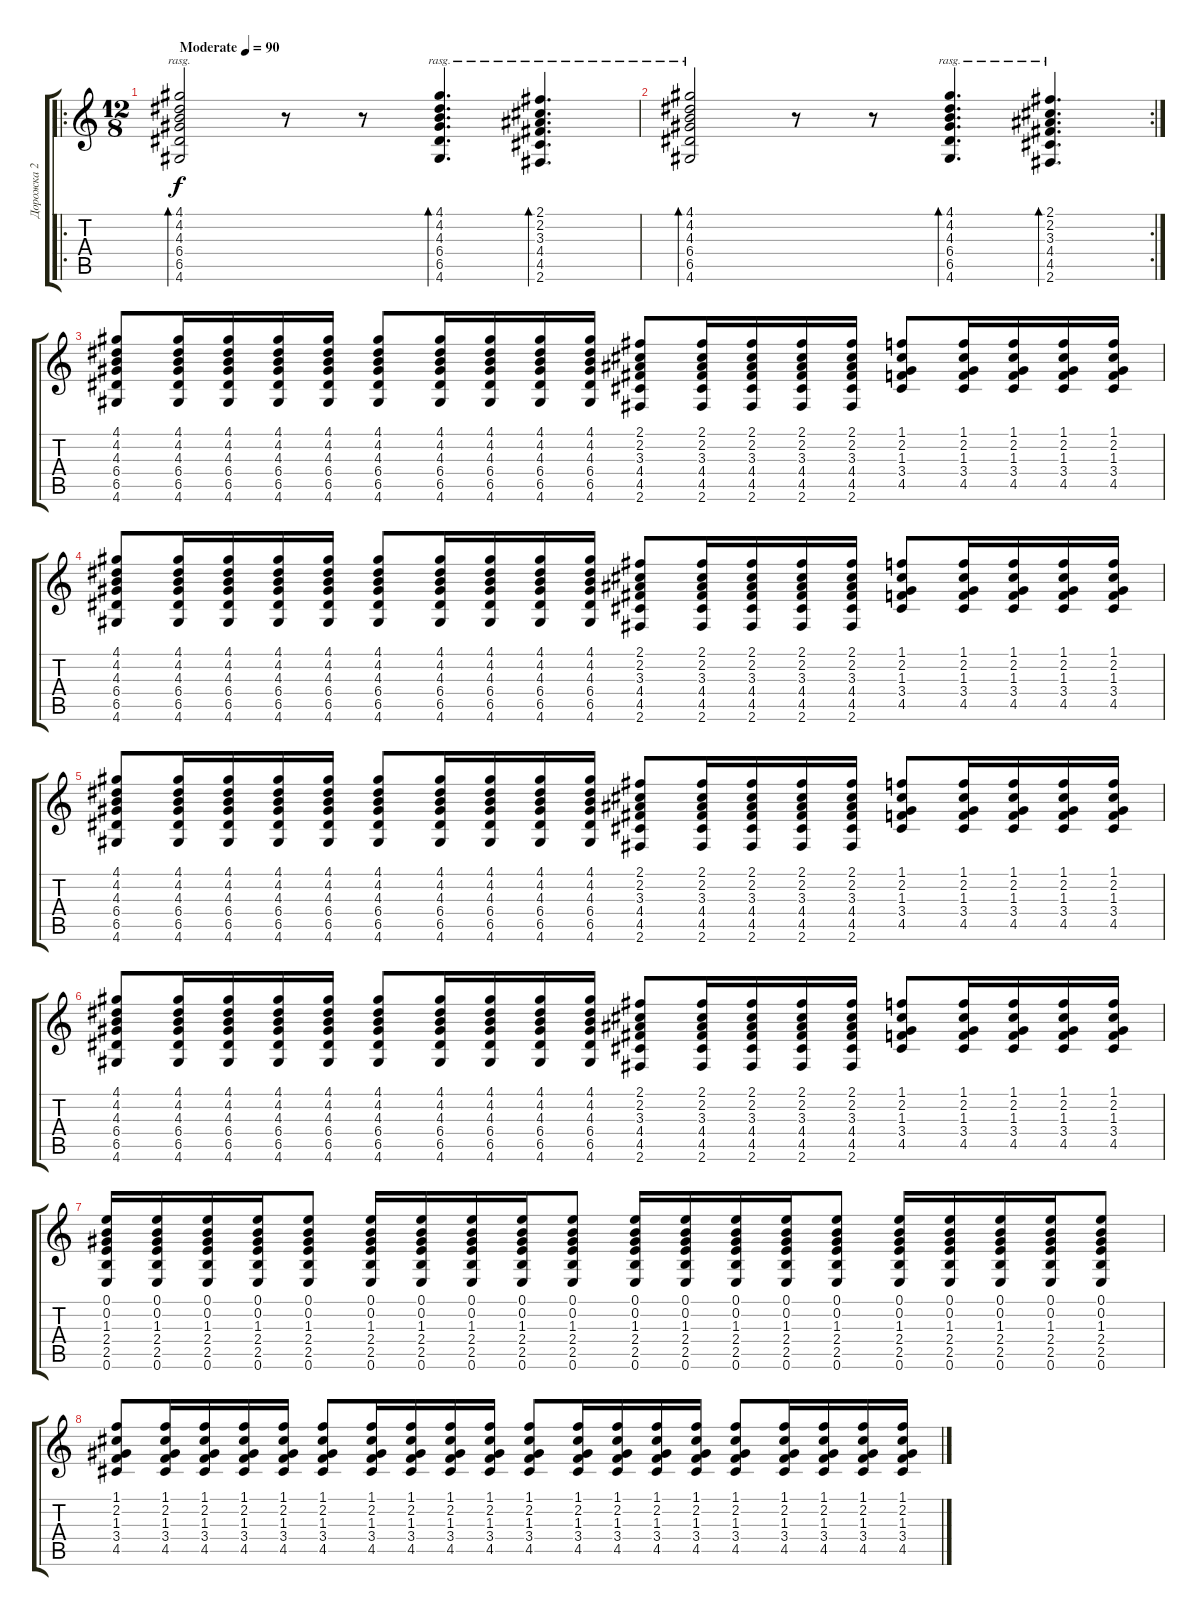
\track ("Дорожка 2" "Дорожка 2") {instrument acousticguitarsteel}
\staff {score tabs}
\tuning (E4 B3 G3 D3 A2 E2) {hide}
\ro
\ts (12 8)
\tempo (90 "Moderate")
\clef g2
\ks c
(4.1 4.2 4.3 6.4 6.5 4.6).2{bd 120 rasg ii dy f instrument acousticguitarsteel} r.8 r.8 (4.1 4.2 4.3 6.4 6.5 4.6).4{d bd 120 rasg ii} (2.1 2.2 3.3 4.4 4.5 2.6).4{d bd 240 rasg ii} |
\rc 2
(4.1 4.2 4.3 6.4 6.5 4.6).2{bd 120 rasg ii} r.8 r.8 (4.1 4.2 4.3 6.4 6.5 4.6).4{d bd 120 rasg ii} (2.1 2.2 3.3 4.4 4.5 2.6).4{d bd 240 rasg ii} |
(4.1 4.2 4.3 6.4 6.5 4.6).8 (4.1 4.2 4.3 6.4 6.5 4.6).16 (4.1 4.2 4.3 6.4 6.5 4.6).16 (4.1 4.2 4.3 6.4 6.5 4.6).16 (4.1 4.2 4.3 6.4 6.5 4.6).16 (4.1 4.2 4.3 6.4 6.5 4.6).8 (4.1 4.2 4.3 6.4 6.5 4.6).16 (4.1 4.2 4.3 6.4 6.5 4.6).16 (4.1 4.2 4.3 6.4 6.5 4.6).16 (4.1 4.2 4.3 6.4 6.5 4.6).16 (2.1 2.2 3.3 4.4 4.5 2.6).8 (2.1 2.2 3.3 4.4 4.5 2.6).16 (2.1 2.2 3.3 4.4 4.5 2.6).16 (2.1 2.2 3.3 4.4 4.5 2.6).16 (2.1 2.2 3.3 4.4 4.5 2.6).16 (1.1 2.2 1.3 3.4 4.5).8 (1.1 2.2 1.3 3.4 4.5).16 (1.1 2.2 1.3 3.4 4.5).16 (1.1 2.2 1.3 3.4 4.5).16 (1.1 2.2 1.3 3.4 4.5).16 |
(4.1 4.2 4.3 6.4 6.5 4.6).8 (4.1 4.2 4.3 6.4 6.5 4.6).16 (4.1 4.2 4.3 6.4 6.5 4.6).16 (4.1 4.2 4.3 6.4 6.5 4.6).16 (4.1 4.2 4.3 6.4 6.5 4.6).16 (4.1 4.2 4.3 6.4 6.5 4.6).8 (4.1 4.2 4.3 6.4 6.5 4.6).16 (4.1 4.2 4.3 6.4 6.5 4.6).16 (4.1 4.2 4.3 6.4 6.5 4.6).16 (4.1 4.2 4.3 6.4 6.5 4.6).16 (2.1 2.2 3.3 4.4 4.5 2.6).8 (2.1 2.2 3.3 4.4 4.5 2.6).16 (2.1 2.2 3.3 4.4 4.5 2.6).16 (2.1 2.2 3.3 4.4 4.5 2.6).16 (2.1 2.2 3.3 4.4 4.5 2.6).16 (1.1 2.2 1.3 3.4 4.5).8 (1.1 2.2 1.3 3.4 4.5).16 (1.1 2.2 1.3 3.4 4.5).16 (1.1 2.2 1.3 3.4 4.5).16 (1.1 2.2 1.3 3.4 4.5).16 |
(4.1 4.2 4.3 6.4 6.5 4.6).8 (4.1 4.2 4.3 6.4 6.5 4.6).16 (4.1 4.2 4.3 6.4 6.5 4.6).16 (4.1 4.2 4.3 6.4 6.5 4.6).16 (4.1 4.2 4.3 6.4 6.5 4.6).16 (4.1 4.2 4.3 6.4 6.5 4.6).8 (4.1 4.2 4.3 6.4 6.5 4.6).16 (4.1 4.2 4.3 6.4 6.5 4.6).16 (4.1 4.2 4.3 6.4 6.5 4.6).16 (4.1 4.2 4.3 6.4 6.5 4.6).16 (2.1 2.2 3.3 4.4 4.5 2.6).8 (2.1 2.2 3.3 4.4 4.5 2.6).16 (2.1 2.2 3.3 4.4 4.5 2.6).16 (2.1 2.2 3.3 4.4 4.5 2.6).16 (2.1 2.2 3.3 4.4 4.5 2.6).16 (1.1 2.2 1.3 3.4 4.5).8 (1.1 2.2 1.3 3.4 4.5).16 (1.1 2.2 1.3 3.4 4.5).16 (1.1 2.2 1.3 3.4 4.5).16 (1.1 2.2 1.3 3.4 4.5).16 |
(4.1 4.2 4.3 6.4 6.5 4.6).8 (4.1 4.2 4.3 6.4 6.5 4.6).16 (4.1 4.2 4.3 6.4 6.5 4.6).16 (4.1 4.2 4.3 6.4 6.5 4.6).16 (4.1 4.2 4.3 6.4 6.5 4.6).16 (4.1 4.2 4.3 6.4 6.5 4.6).8 (4.1 4.2 4.3 6.4 6.5 4.6).16 (4.1 4.2 4.3 6.4 6.5 4.6).16 (4.1 4.2 4.3 6.4 6.5 4.6).16 (4.1 4.2 4.3 6.4 6.5 4.6).16 (2.1 2.2 3.3 4.4 4.5 2.6).8 (2.1 2.2 3.3 4.4 4.5 2.6).16 (2.1 2.2 3.3 4.4 4.5 2.6).16 (2.1 2.2 3.3 4.4 4.5 2.6).16 (2.1 2.2 3.3 4.4 4.5 2.6).16 (1.1 2.2 1.3 3.4 4.5).8 (1.1 2.2 1.3 3.4 4.5).16 (1.1 2.2 1.3 3.4 4.5).16 (1.1 2.2 1.3 3.4 4.5).16 (1.1 2.2 1.3 3.4 4.5).16 |
(0.1 0.2 1.3 2.4 2.5 0.6).16 (0.1 0.2 1.3 2.4 2.5 0.6).16 (0.1 0.2 1.3 2.4 2.5 0.6).16 (0.1 0.2 1.3 2.4 2.5 0.6).16 (0.1 0.2 1.3 2.4 2.5 0.6).8 (0.1 0.2 1.3 2.4 2.5 0.6).16 (0.1 0.2 1.3 2.4 2.5 0.6).16 (0.1 0.2 1.3 2.4 2.5 0.6).16 (0.1 0.2 1.3 2.4 2.5 0.6).16 (0.1 0.2 1.3 2.4 2.5 0.6).8 (0.1 0.2 1.3 2.4 2.5 0.6).16 (0.1 0.2 1.3 2.4 2.5 0.6).16 (0.1 0.2 1.3 2.4 2.5 0.6).16 (0.1 0.2 1.3 2.4 2.5 0.6).16 (0.1 0.2 1.3 2.4 2.5 0.6).8 (0.1 0.2 1.3 2.4 2.5 0.6).16 (0.1 0.2 1.3 2.4 2.5 0.6).16 (0.1 0.2 1.3 2.4 2.5 0.6).16 (0.1 0.2 1.3 2.4 2.5 0.6).16 (0.1 0.2 1.3 2.4 2.5 0.6).8 |
(1.1 2.2 1.3 3.4 4.5).8 (1.1 2.2 1.3 3.4 4.5).16 (1.1 2.2 1.3 3.4 4.5).16 (1.1 2.2 1.3 3.4 4.5).16 (1.1 2.2 1.3 3.4 4.5).16 (1.1 2.2 1.3 3.4 4.5).8 (1.1 2.2 1.3 3.4 4.5).16 (1.1 2.2 1.3 3.4 4.5).16 (1.1 2.2 1.3 3.4 4.5).16 (1.1 2.2 1.3 3.4 4.5).16 (1.1 2.2 1.3 3.4 4.5).8 (1.1 2.2 1.3 3.4 4.5).16 (1.1 2.2 1.3 3.4 4.5).16 (1.1 2.2 1.3 3.4 4.5).16 (1.1 2.2 1.3 3.4 4.5).16 (1.1 2.2 1.3 3.4 4.5).8 (1.1 2.2 1.3 3.4 4.5).16 (1.1 2.2 1.3 3.4 4.5).16 (1.1 2.2 1.3 3.4 4.5).16 (1.1 2.2 1.3 3.4 4.5).16
